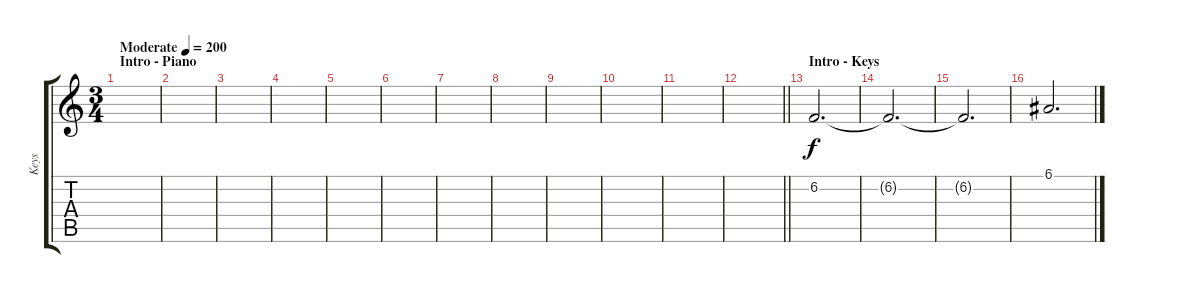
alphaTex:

\track ("Keys" "Keys") {instrument stringensemble1}
\staff {score tabs}
\tuning (E4 B3 G3 D3 A2 E2) {hide}
\ts (3 4)
\section ("" "Intro - Piano")
\tempo (200 "Moderate")
\clef g2
\ks c
|
|
|
|
|
|
|
|
|
|
|
\barLineRight lightlight
|
\section ("" "Intro - Keys")
6.2.2{d} |
6.2{t}.2{d} |
6.2{t}.2{d} |
6.1.2{d}
